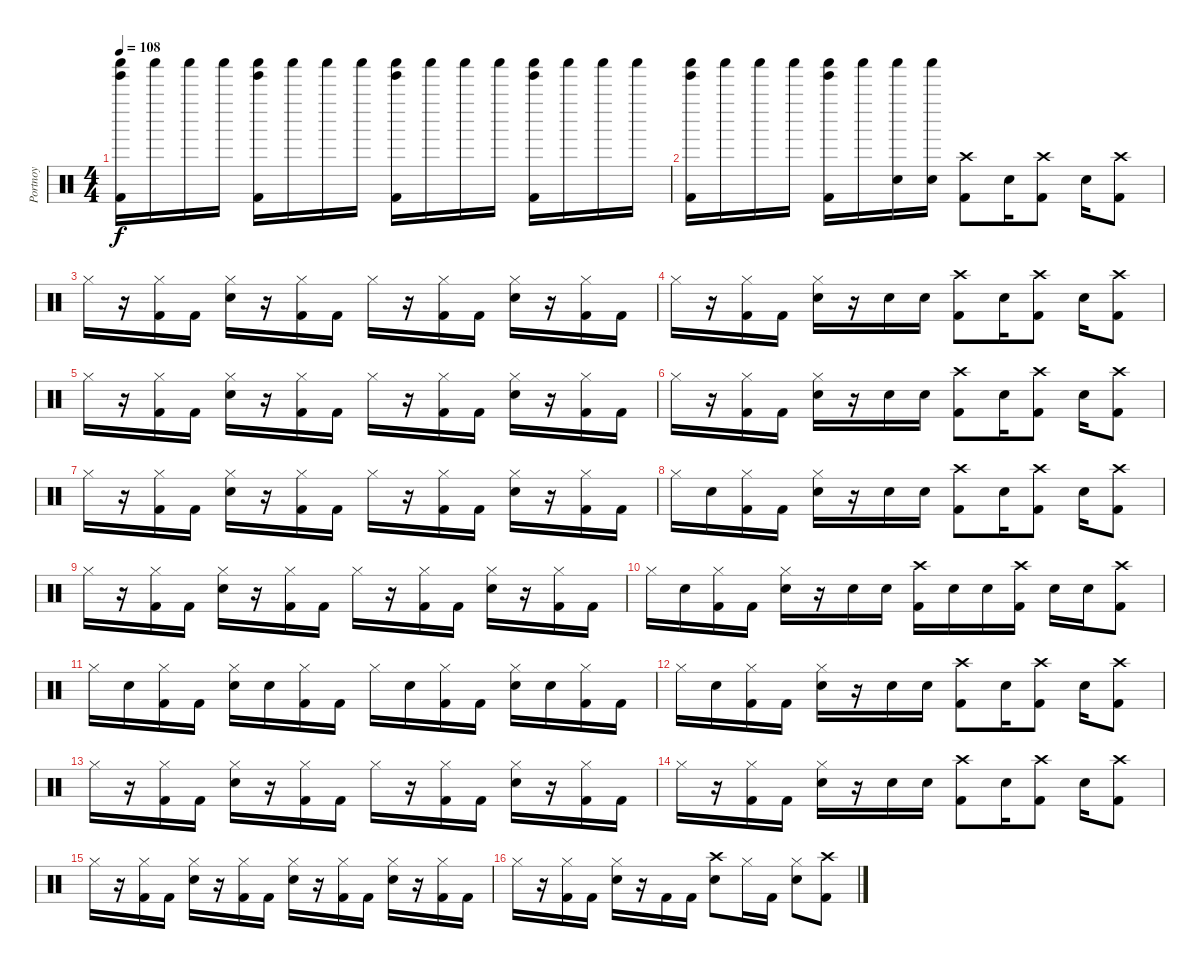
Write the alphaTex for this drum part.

\track ("Portnoy" "Portnoy") {instrument percussion}
\staff {score}
\articulation defaults
\ts (4 4)
\tempo 108
\clef neutral
\ks c
("Shaker (hit)" "Tinkle Bell (hit)" "Kick (hit) 2").16{dy f} "Shaker (hit)".16 "Shaker (hit)".16 "Shaker (hit)".16 ("Shaker (hit)" "Tinkle Bell (hit)" "Kick (hit) 2").16 "Shaker (hit)".16 "Shaker (hit)".16 "Shaker (hit)".16 ("Shaker (hit)" "Tinkle Bell (hit)" "Kick (hit) 2").16 "Shaker (hit)".16 "Shaker (hit)".16 "Shaker (hit)".16 ("Shaker (hit)" "Tinkle Bell (hit)" "Kick (hit) 2").16 "Shaker (hit)".16 "Shaker (hit)".16 "Shaker (hit)".16 |
("Shaker (hit)" "Tinkle Bell (hit)" "Kick (hit) 2").16 "Shaker (hit)".16 "Shaker (hit)".16 "Shaker (hit)".16 ("Shaker (hit)" "Tinkle Bell (hit)" "Kick (hit) 2").16 "Shaker (hit)".16 ("Shaker (hit)" "Electric Snare (hit)").16 ("Shaker (hit)" "Electric Snare (hit)").16 ("Crash high (hit)" "Kick (hit) 2").8 "Electric Snare (hit)".16 ("Crash high (hit)" "Kick (hit) 2").8 "Electric Snare (hit)".16 ("Crash high (hit)" "Kick (hit) 2").8 |
"Hi-Hat (closed)".16 r.16 ("Hi-Hat (closed)" "Kick (hit) 2").16 "Kick (hit) 2".16 ("Hi-Hat (closed)" "Electric Snare (hit)").16 r.16 ("Hi-Hat (closed)" "Kick (hit) 2").16 "Kick (hit) 2".16 "Hi-Hat (closed)".16 r.16 ("Hi-Hat (closed)" "Kick (hit) 2").16 "Kick (hit) 2".16 ("Hi-Hat (closed)" "Electric Snare (hit)").16 r.16 ("Hi-Hat (closed)" "Kick (hit) 2").16 "Kick (hit) 2".16 |
"Hi-Hat (closed)".16 r.16 ("Hi-Hat (closed)" "Kick (hit) 2").16 "Kick (hit) 2".16 ("Hi-Hat (closed)" "Electric Snare (hit)").16 r.16 "Electric Snare (hit)".16 "Electric Snare (hit)".16 ("Crash high (hit)" "Kick (hit) 2").8 "Electric Snare (hit)".16 ("Crash high (hit)" "Kick (hit) 2").8 "Electric Snare (hit)".16 ("Crash high (hit)" "Kick (hit) 2").8 |
"Hi-Hat (closed)".16 r.16 ("Hi-Hat (closed)" "Kick (hit) 2").16 "Kick (hit) 2".16 ("Hi-Hat (closed)" "Electric Snare (hit)").16 r.16 ("Hi-Hat (closed)" "Kick (hit) 2").16 "Kick (hit) 2".16 "Hi-Hat (closed)".16 r.16 ("Hi-Hat (closed)" "Kick (hit) 2").16 "Kick (hit) 2".16 ("Hi-Hat (closed)" "Electric Snare (hit)").16 r.16 ("Hi-Hat (closed)" "Kick (hit) 2").16 "Kick (hit) 2".16 |
"Hi-Hat (closed)".16 r.16 ("Hi-Hat (closed)" "Kick (hit) 2").16 "Kick (hit) 2".16 ("Hi-Hat (closed)" "Electric Snare (hit)").16 r.16 "Electric Snare (hit)".16 "Electric Snare (hit)".16 ("Crash high (hit)" "Kick (hit) 2").8 "Electric Snare (hit)".16 ("Crash high (hit)" "Kick (hit) 2").8 "Electric Snare (hit)".16 ("Crash high (hit)" "Kick (hit) 2").8 |
"Hi-Hat (closed)".16 r.16 ("Hi-Hat (closed)" "Kick (hit) 2").16 "Kick (hit) 2".16 ("Hi-Hat (closed)" "Electric Snare (hit)").16 r.16 ("Hi-Hat (closed)" "Kick (hit) 2").16 "Kick (hit) 2".16 "Hi-Hat (closed)".16 r.16 ("Hi-Hat (closed)" "Kick (hit) 2").16 "Kick (hit) 2".16 ("Hi-Hat (closed)" "Electric Snare (hit)").16 r.16 ("Hi-Hat (closed)" "Kick (hit) 2").16 "Kick (hit) 2".16 |
"Hi-Hat (closed)".16 "Electric Snare (hit)".16 ("Hi-Hat (closed)" "Kick (hit) 2").16 "Kick (hit) 2".16 ("Hi-Hat (closed)" "Electric Snare (hit)").16 r.16 "Electric Snare (hit)".16 "Electric Snare (hit)".16 ("Crash high (hit)" "Kick (hit) 2").8 "Electric Snare (hit)".16 ("Crash high (hit)" "Kick (hit) 2").8 "Electric Snare (hit)".16 ("Crash high (hit)" "Kick (hit) 2").8 |
"Hi-Hat (closed)".16 r.16 ("Hi-Hat (closed)" "Kick (hit) 2").16 "Kick (hit) 2".16 ("Hi-Hat (closed)" "Electric Snare (hit)").16 r.16 ("Hi-Hat (closed)" "Kick (hit) 2").16 "Kick (hit) 2".16 "Hi-Hat (closed)".16 r.16 ("Hi-Hat (closed)" "Kick (hit) 2").16 "Kick (hit) 2".16 ("Hi-Hat (closed)" "Electric Snare (hit)").16 r.16 ("Hi-Hat (closed)" "Kick (hit) 2").16 "Kick (hit) 2".16 |
"Hi-Hat (closed)".16 "Electric Snare (hit)".16 ("Hi-Hat (closed)" "Kick (hit) 2").16 "Kick (hit) 2".16 ("Hi-Hat (closed)" "Electric Snare (hit)").16 r.16 "Electric Snare (hit)".16 "Electric Snare (hit)".16 ("Crash high (hit)" "Kick (hit) 2").16 "Electric Snare (hit)".16 "Electric Snare (hit)".16 ("Crash high (hit)" "Kick (hit) 2").16 "Electric Snare (hit)".16 "Electric Snare (hit)".16 ("Crash high (hit)" "Kick (hit) 2").8 |
"Hi-Hat (closed)".16 "Electric Snare (hit)".16 ("Hi-Hat (closed)" "Kick (hit) 2").16 "Kick (hit) 2".16 ("Hi-Hat (closed)" "Electric Snare (hit)").16 "Electric Snare (hit)".16 ("Hi-Hat (closed)" "Kick (hit) 2").16 "Kick (hit) 2".16 "Hi-Hat (closed)".16 "Electric Snare (hit)".16 ("Hi-Hat (closed)" "Kick (hit) 2").16 "Kick (hit) 2".16 ("Hi-Hat (closed)" "Electric Snare (hit)").16 "Electric Snare (hit)".16 ("Hi-Hat (closed)" "Kick (hit) 2").16 "Kick (hit) 2".16 |
"Hi-Hat (closed)".16 "Electric Snare (hit)".16 ("Hi-Hat (closed)" "Kick (hit) 2").16 "Kick (hit) 2".16 ("Hi-Hat (closed)" "Electric Snare (hit)").16 r.16 "Electric Snare (hit)".16 "Electric Snare (hit)".16 ("Crash high (hit)" "Kick (hit) 2").8 "Electric Snare (hit)".16 ("Crash high (hit)" "Kick (hit) 2").8 "Electric Snare (hit)".16 ("Crash high (hit)" "Kick (hit) 2").8 |
"Hi-Hat (closed)".16 r.16 ("Hi-Hat (closed)" "Kick (hit) 2").16 "Kick (hit) 2".16 ("Hi-Hat (closed)" "Electric Snare (hit)").16 r.16 ("Hi-Hat (closed)" "Kick (hit) 2").16 "Kick (hit) 2".16 "Hi-Hat (closed)".16 r.16 ("Hi-Hat (closed)" "Kick (hit) 2").16 "Kick (hit) 2".16 ("Hi-Hat (closed)" "Electric Snare (hit)").16 r.16 ("Hi-Hat (closed)" "Kick (hit) 2").16 "Kick (hit) 2".16 |
"Hi-Hat (closed)".16 r.16 ("Hi-Hat (closed)" "Kick (hit) 2").16 "Kick (hit) 2".16 ("Hi-Hat (closed)" "Electric Snare (hit)").16 r.16 "Electric Snare (hit)".16 "Electric Snare (hit)".16 ("Crash high (hit)" "Kick (hit) 2").8 "Electric Snare (hit)".16 ("Crash high (hit)" "Kick (hit) 2").8 "Electric Snare (hit)".16 ("Crash high (hit)" "Kick (hit) 2").8 |
"Hi-Hat (closed)".16 r.16 ("Hi-Hat (closed)" "Kick (hit) 2").16 "Kick (hit) 2".16 ("Hi-Hat (closed)" "Electric Snare (hit)").16 r.16 ("Hi-Hat (closed)" "Kick (hit) 2").16 "Kick (hit) 2".16 ("Hi-Hat (closed)" "Electric Snare (hit)").16 r.16 ("Hi-Hat (closed)" "Kick (hit) 2").16 "Kick (hit) 2".16 ("Hi-Hat (closed)" "Electric Snare (hit)").16 r.16 ("Hi-Hat (closed)" "Kick (hit) 2").16 "Kick (hit) 2".16 |
"Hi-Hat (closed)".16 r.16 ("Hi-Hat (closed)" "Kick (hit) 2").16 "Kick (hit) 2".16 ("Hi-Hat (closed)" "Electric Snare (hit)").16 r.16 "Kick (hit) 2".16 "Kick (hit) 2".16 ("Crash high (hit)" "Electric Snare (hit)").8 "Hi-Hat (closed)".16 "Kick (hit) 2".16 ("Hi-Hat (closed)" "Electric Snare (hit)").8 ("Crash high (hit)" "Kick (hit) 2").8
